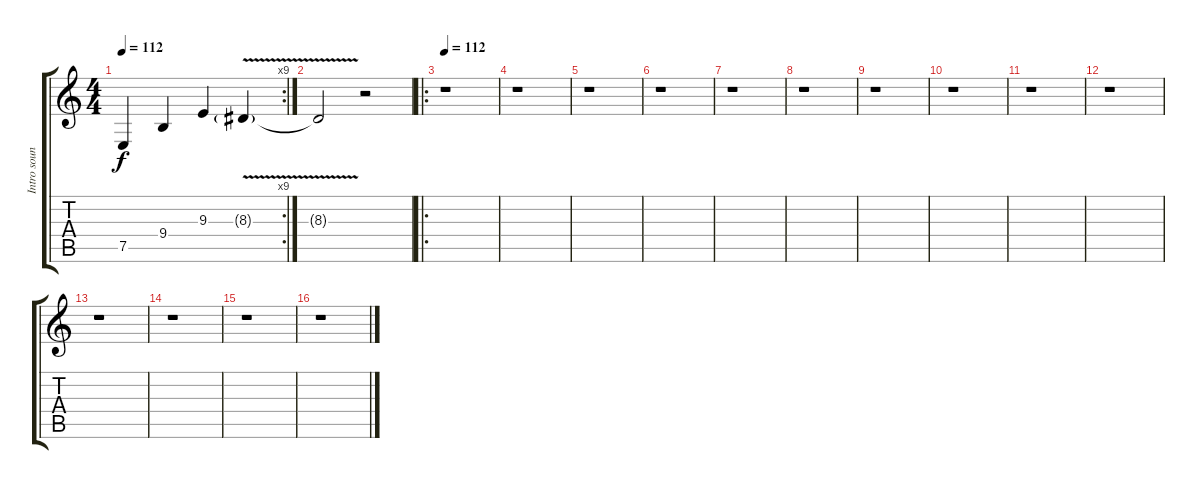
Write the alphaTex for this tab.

\track ("Intro sound" "Intro soun") {instrument pad6metallic}
\staff {score tabs}
\tuning (E4 B3 G3 D3 A2 E2) {hide}
\rc 9
\ts (4 4)
\tempo 112
\tempo 90
\tempo 112
\clef g2
\ks c
7.5.4{dy f instrument pad6metallic} 9.4.4 9.3.4 8.3{v g}.4 |
8.3{t}.2{volume 0} r.2 |
\ro
\tempo 112
r.1 |
r.1 |
r.1 |
r.1 |
r.1 |
r.1 |
r.1 |
r.1 |
r.1 |
r.1 |
r.1 |
r.1 |
r.1 |
r.1
